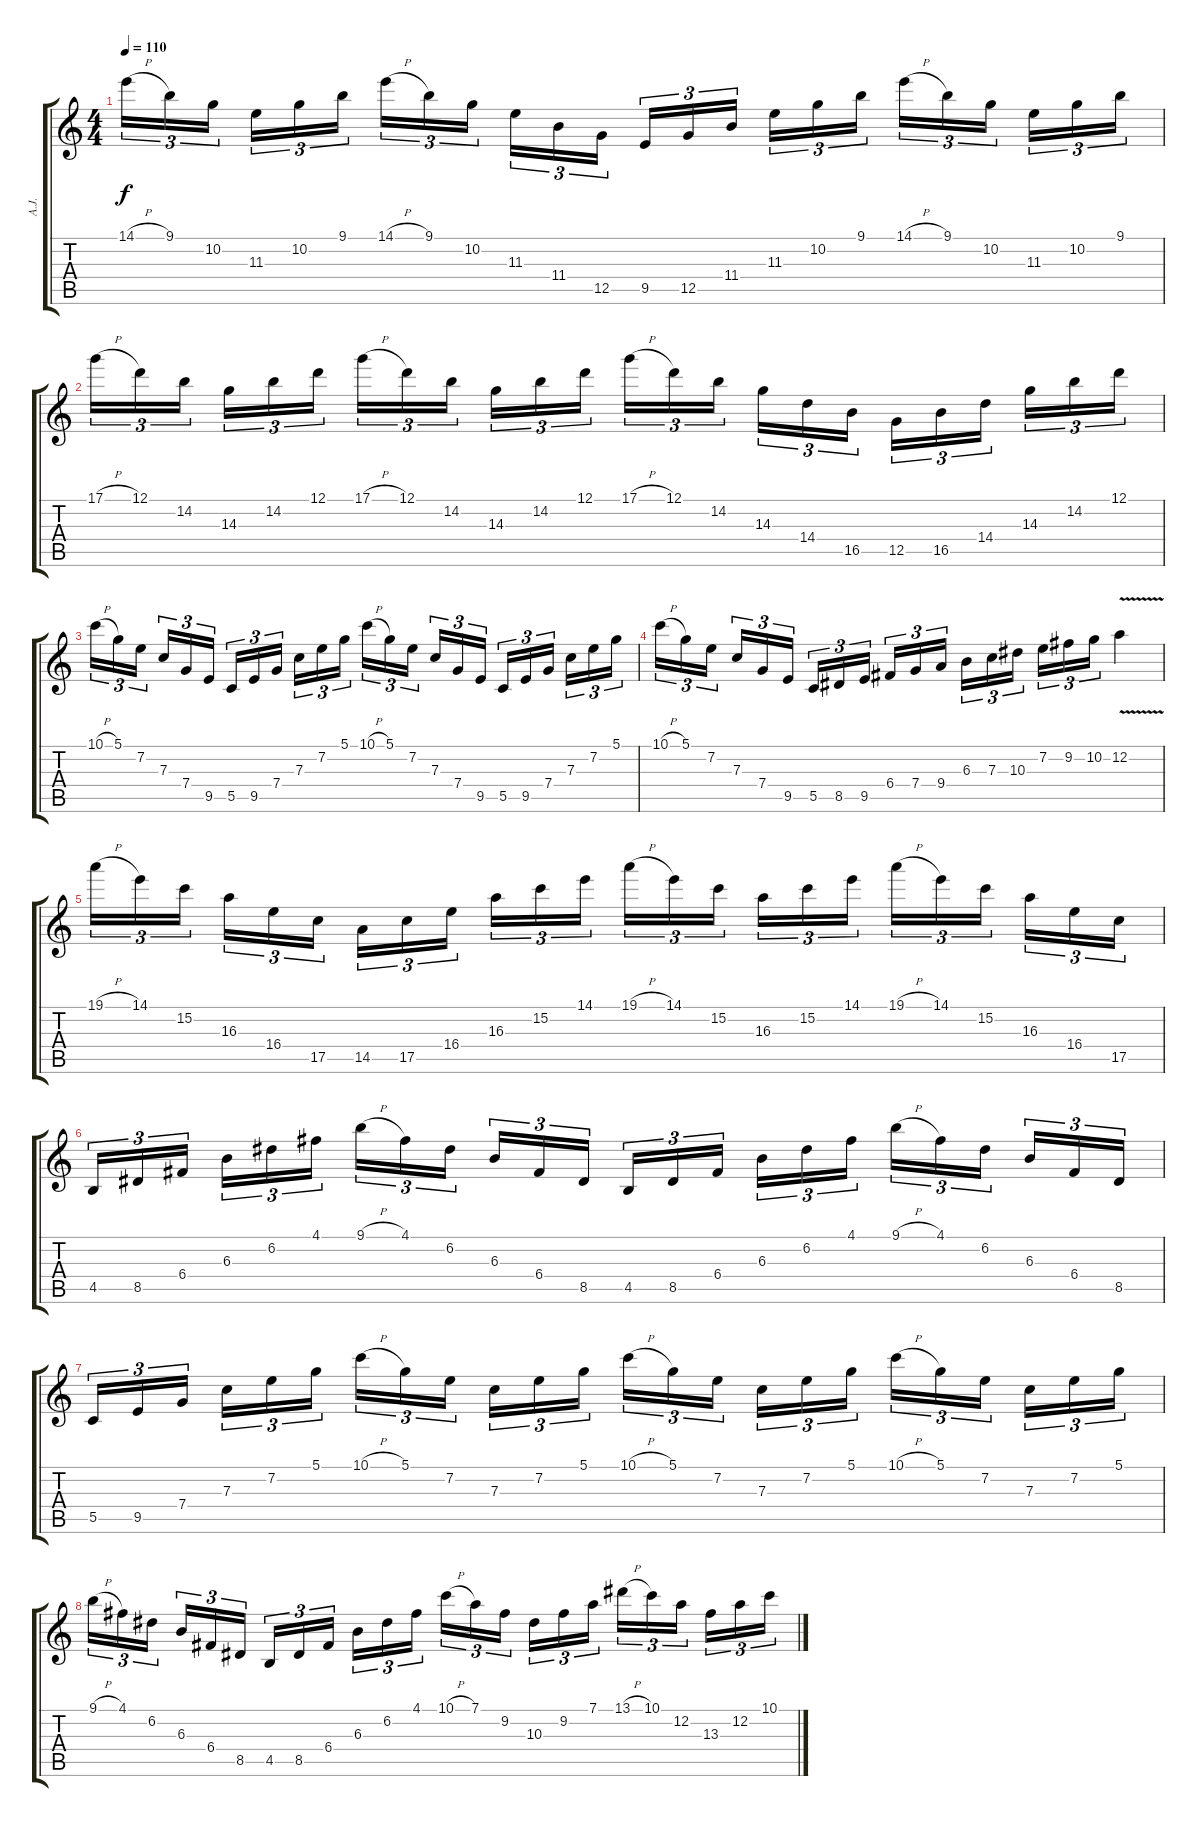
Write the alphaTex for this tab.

\track ("A.J." "A.J.") {instrument overdrivenguitar}
\staff {score tabs}
\tuning (D4 A3 F3 C3 G2 C2) {hide}
\ts (4 4)
\tempo 110
\clef g2
\ks c
14.1{h}.16{tu (3 2) dy f balance 8} 9.1.16{tu (3 2)} 10.2.16{tu (3 2) beam splitsecondary} 11.3.16{tu (3 2)} 10.2.16{tu (3 2)} 9.1.16{tu (3 2)} 14.1{h}.16{tu (3 2)} 9.1.16{tu (3 2)} 10.2.16{tu (3 2) beam splitsecondary} 11.3.16{tu (3 2)} 11.4.16{tu (3 2)} 12.5.16{tu (3 2)} 9.5.16{tu (3 2)} 12.5.16{tu (3 2)} 11.4.16{tu (3 2) beam splitsecondary} 11.3.16{tu (3 2)} 10.2.16{tu (3 2)} 9.1.16{tu (3 2)} 14.1{h}.16{tu (3 2)} 9.1.16{tu (3 2)} 10.2.16{tu (3 2) beam splitsecondary} 11.3.16{tu (3 2)} 10.2.16{tu (3 2)} 9.1.16{tu (3 2)} |
17.1{h}.16{tu (3 2)} 12.1.16{tu (3 2)} 14.2.16{tu (3 2) beam splitsecondary} 14.3.16{tu (3 2)} 14.2.16{tu (3 2)} 12.1.16{tu (3 2)} 17.1{h}.16{tu (3 2)} 12.1.16{tu (3 2)} 14.2.16{tu (3 2) beam splitsecondary} 14.3.16{tu (3 2)} 14.2.16{tu (3 2)} 12.1.16{tu (3 2)} 17.1{h}.16{tu (3 2)} 12.1.16{tu (3 2)} 14.2.16{tu (3 2) beam splitsecondary} 14.3.16{tu (3 2)} 14.4.16{tu (3 2)} 16.5.16{tu (3 2)} 12.5.16{tu (3 2)} 16.5.16{tu (3 2)} 14.4.16{tu (3 2) beam splitsecondary} 14.3.16{tu (3 2)} 14.2.16{tu (3 2)} 12.1.16{tu (3 2)} |
10.1{h}.16{tu (3 2)} 5.1.16{tu (3 2)} 7.2.16{tu (3 2) beam splitsecondary} 7.3.16{tu (3 2)} 7.4.16{tu (3 2)} 9.5.16{tu (3 2)} 5.5.16{tu (3 2)} 9.5.16{tu (3 2)} 7.4.16{tu (3 2) beam splitsecondary} 7.3.16{tu (3 2)} 7.2.16{tu (3 2)} 5.1.16{tu (3 2)} 10.1{h}.16{tu (3 2)} 5.1.16{tu (3 2)} 7.2.16{tu (3 2) beam splitsecondary} 7.3.16{tu (3 2)} 7.4.16{tu (3 2)} 9.5.16{tu (3 2)} 5.5.16{tu (3 2)} 9.5.16{tu (3 2)} 7.4.16{tu (3 2) beam splitsecondary} 7.3.16{tu (3 2)} 7.2.16{tu (3 2)} 5.1.16{tu (3 2)} |
10.1{h}.16{tu (3 2)} 5.1.16{tu (3 2)} 7.2.16{tu (3 2) beam splitsecondary} 7.3.16{tu (3 2)} 7.4.16{tu (3 2)} 9.5.16{tu (3 2)} 5.5.16{tu (3 2)} 8.5.16{tu (3 2)} 9.5.16{tu (3 2) beam splitsecondary} 6.4.16{tu (3 2)} 7.4.16{tu (3 2)} 9.4.16{tu (3 2)} 6.3.16{tu (3 2)} 7.3.16{tu (3 2)} 10.3.16{tu (3 2) beam splitsecondary} 7.2.16{tu (3 2)} 9.2.16{tu (3 2)} 10.2.16{tu (3 2)} 12.2{v}.4 |
19.1{h}.16{tu (3 2)} 14.1.16{tu (3 2)} 15.2.16{tu (3 2) beam splitsecondary} 16.3.16{tu (3 2)} 16.4.16{tu (3 2)} 17.5.16{tu (3 2)} 14.5.16{tu (3 2)} 17.5.16{tu (3 2)} 16.4.16{tu (3 2) beam splitsecondary} 16.3.16{tu (3 2)} 15.2.16{tu (3 2)} 14.1.16{tu (3 2)} 19.1{h}.16{tu (3 2)} 14.1.16{tu (3 2)} 15.2.16{tu (3 2) beam splitsecondary} 16.3.16{tu (3 2)} 15.2.16{tu (3 2)} 14.1.16{tu (3 2)} 19.1{h}.16{tu (3 2)} 14.1.16{tu (3 2)} 15.2.16{tu (3 2) beam splitsecondary} 16.3.16{tu (3 2)} 16.4.16{tu (3 2)} 17.5.16{tu (3 2)} |
4.5.16{tu (3 2)} 8.5.16{tu (3 2)} 6.4.16{tu (3 2) beam splitsecondary} 6.3.16{tu (3 2)} 6.2.16{tu (3 2)} 4.1.16{tu (3 2)} 9.1{h}.16{tu (3 2)} 4.1.16{tu (3 2)} 6.2.16{tu (3 2) beam splitsecondary} 6.3.16{tu (3 2)} 6.4.16{tu (3 2)} 8.5.16{tu (3 2)} 4.5.16{tu (3 2)} 8.5.16{tu (3 2)} 6.4.16{tu (3 2) beam splitsecondary} 6.3.16{tu (3 2)} 6.2.16{tu (3 2)} 4.1.16{tu (3 2)} 9.1{h}.16{tu (3 2)} 4.1.16{tu (3 2)} 6.2.16{tu (3 2) beam splitsecondary} 6.3.16{tu (3 2)} 6.4.16{tu (3 2)} 8.5.16{tu (3 2)} |
5.5.16{tu (3 2)} 9.5.16{tu (3 2)} 7.4.16{tu (3 2) beam splitsecondary} 7.3.16{tu (3 2)} 7.2.16{tu (3 2)} 5.1.16{tu (3 2)} 10.1{h}.16{tu (3 2)} 5.1.16{tu (3 2)} 7.2.16{tu (3 2) beam splitsecondary} 7.3.16{tu (3 2)} 7.2.16{tu (3 2)} 5.1.16{tu (3 2)} 10.1{h}.16{tu (3 2)} 5.1.16{tu (3 2)} 7.2.16{tu (3 2) beam splitsecondary} 7.3.16{tu (3 2)} 7.2.16{tu (3 2)} 5.1.16{tu (3 2)} 10.1{h}.16{tu (3 2)} 5.1.16{tu (3 2)} 7.2.16{tu (3 2) beam splitsecondary} 7.3.16{tu (3 2)} 7.2.16{tu (3 2)} 5.1.16{tu (3 2)} |
9.1{h}.16{tu (3 2)} 4.1.16{tu (3 2)} 6.2.16{tu (3 2) beam splitsecondary} 6.3.16{tu (3 2)} 6.4.16{tu (3 2)} 8.5.16{tu (3 2)} 4.5.16{tu (3 2)} 8.5.16{tu (3 2)} 6.4.16{tu (3 2) beam splitsecondary} 6.3.16{tu (3 2)} 6.2.16{tu (3 2)} 4.1.16{tu (3 2)} 10.1{h}.16{tu (3 2)} 7.1.16{tu (3 2)} 9.2.16{tu (3 2) beam splitsecondary} 10.3.16{tu (3 2)} 9.2.16{tu (3 2)} 7.1.16{tu (3 2)} 13.1{h}.16{tu (3 2)} 10.1.16{tu (3 2)} 12.2.16{tu (3 2) beam splitsecondary} 13.3.16{tu (3 2)} 12.2.16{tu (3 2)} 10.1.16{tu (3 2)}
